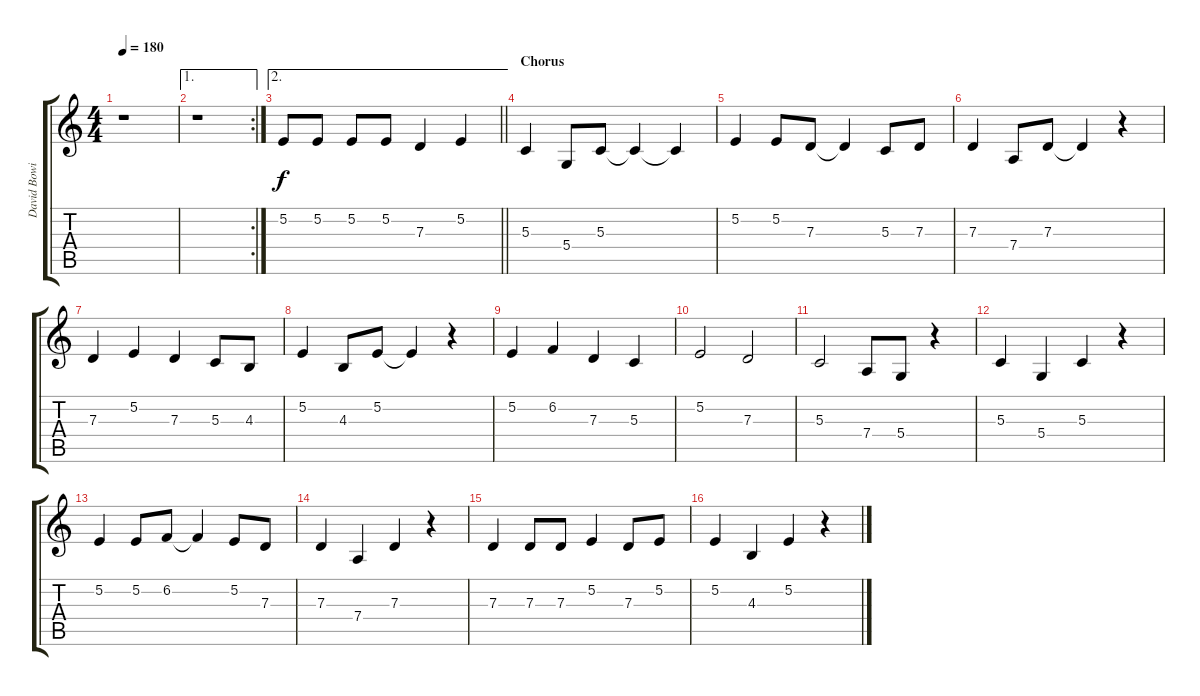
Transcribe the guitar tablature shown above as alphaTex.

\track ("David Bowie (Vocals)" "David Bowi") {instrument voiceoohs}
\staff {score tabs}
\tuning (E4 B3 G3 D3 A2 E2) {hide}
\ts (4 4)
\tempo 180
\clef g2
\ks c
r.1{dy f} |
\ae 1
\rc 2
r.1 |
\ae 2
\barLineRight lightlight
5.2.8 5.2.8 5.2.8 5.2.8 7.3.4 5.2.4 |
\section ("" "Chorus")
5.3.4 5.4.8 5.3.8 5.3{t}.4 5.3{t}.4 |
5.2.4 5.2.8 7.3.8 7.3{t}.4 5.3.8 7.3.8 |
7.3.4 7.4.8 7.3.8 7.3{t}.4 r.4 |
7.3.4 5.2.4 7.3.4 5.3.8 4.3.8 |
5.2.4 4.3.8 5.2.8 5.2{t}.4 r.4 |
5.2.4 6.2.4 7.3.4 5.3.4 |
5.2.2 7.3.2 |
5.3.2 7.4.8 5.4.8 r.4 |
5.3.4 5.4.4 5.3.4 r.4 |
5.2.4 5.2.8 6.2.8 6.2{t}.4 5.2.8 7.3.8 |
7.3.4 7.4.4 7.3.4 r.4 |
7.3.4 7.3.8 7.3.8 5.2.4 7.3.8 5.2.8 |
5.2.4 4.3.4 5.2.4 r.4
